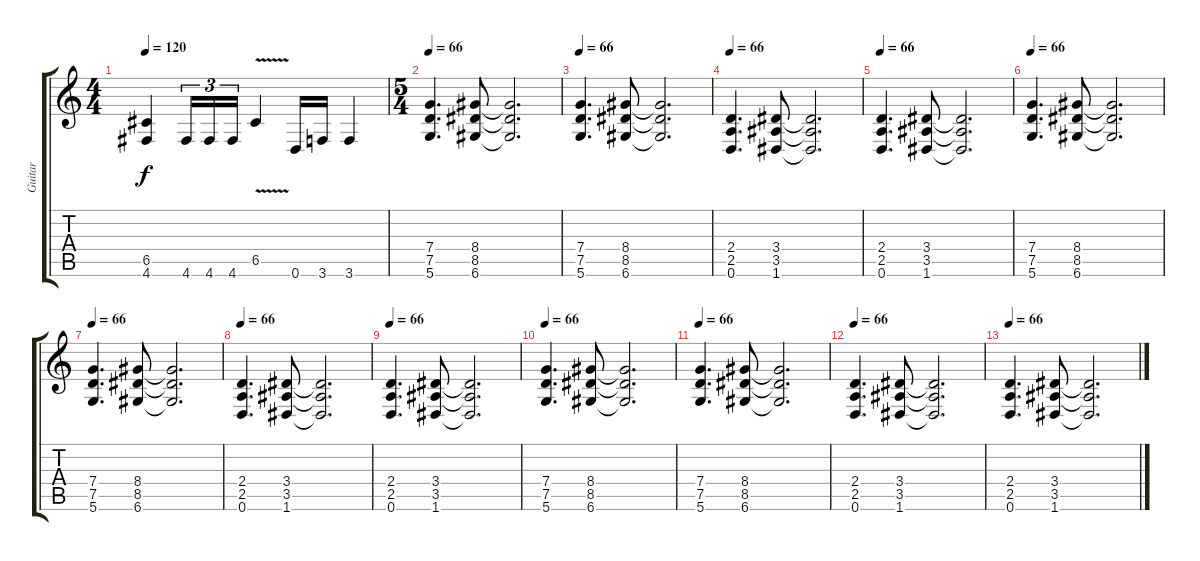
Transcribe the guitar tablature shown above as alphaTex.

\track ("Guitar" "Guitar") {instrument distortionguitar}
\staff {score tabs}
\tuning (D4 A3 F3 C3 G2 D2) {hide}
\ts (4 4)
\tempo 120
\clef g2
\ks c
(6.5 4.6).4{dy f} 4.6.16{tu (3 2)} 4.6.16{tu (3 2)} 4.6.16{tu (3 2)} 6.5{v}.4 0.6.16 3.6.16 3.6.4 |
\ts (5 4)
\tempo 66
(7.4 7.5 5.6).4{d volume 8} (8.4 8.5 6.6).8 (8.4{t} 8.5{t} 6.6{t}).2{d} |
\tempo 66
(7.4 7.5 5.6).4{d volume 16} (8.4 8.5 6.6).8 (8.4{t} 8.5{t} 6.6{t}).2{d} |
\tempo 66
(2.4 2.5 0.6).4{d} (3.4 3.5 1.6).8 (3.4{t} 3.5{t} 1.6{t}).2{d} |
\tempo 66
(2.4 2.5 0.6).4{d} (3.4 3.5 1.6).8 (3.4{t} 3.5{t} 1.6{t}).2{d} |
\tempo 66
(7.4 7.5 5.6).4{d} (8.4 8.5 6.6).8 (8.4{t} 8.5{t} 6.6{t}).2{d} |
\tempo 66
(7.4 7.5 5.6).4{d volume 16} (8.4 8.5 6.6).8 (8.4{t} 8.5{t} 6.6{t}).2{d} |
\tempo 66
(2.4 2.5 0.6).4{d} (3.4 3.5 1.6).8 (3.4{t} 3.5{t} 1.6{t}).2{d} |
\tempo 66
(2.4 2.5 0.6).4{d} (3.4 3.5 1.6).8 (3.4{t} 3.5{t} 1.6{t}).2{d} |
\tempo 66
(7.4 7.5 5.6).4{d} (8.4 8.5 6.6).8 (8.4{t} 8.5{t} 6.6{t}).2{d} |
\tempo 66
(7.4 7.5 5.6).4{d volume 6} (8.4 8.5 6.6).8{volume 4} (8.4{t} 8.5{t} 6.6{t}).2{d} |
\tempo 66
(2.4 2.5 0.6).4{d} (3.4 3.5 1.6).8{volume 3} (3.4{t} 3.5{t} 1.6{t}).2{d} |
\tempo 66
(2.4 2.5 0.6).4{d volume 1} (3.4 3.5 1.6).8 (3.4{t} 3.5{t} 1.6{t}).2{d}
